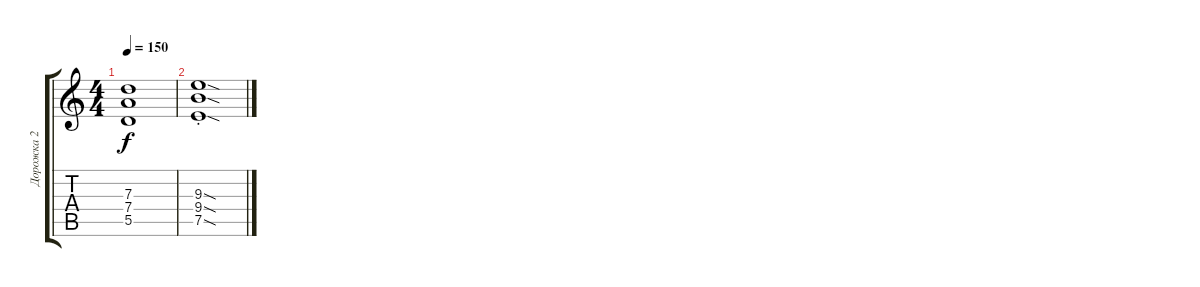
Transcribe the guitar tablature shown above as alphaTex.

\track ("Дорожка 2" "Дорожка 2") {instrument distortionguitar}
\staff {score tabs}
\tuning (E4 B3 G3 D3 A2 E2) {hide}
\ts (4 4)
\tempo 150
\clef g2
\ks c
(7.3 7.4 5.5).1{dy f} |
(9.3{sod st} 9.4{sod st} 7.5{sod st}).1
